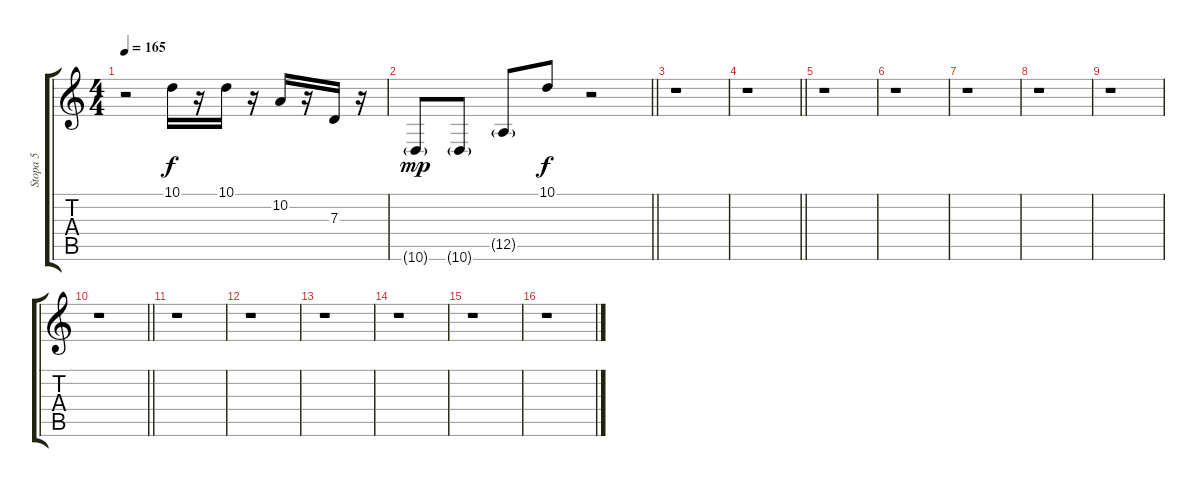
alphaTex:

\track ("Stopa 5" "Stopa 5") {instrument lead1square}
\staff {score tabs}
\tuning (E4 B3 G3 D3 A2 E2) {hide}
\ts (4 4)
\tempo 165
\clef g2
\ks c
r.2{dy f} 10.1.16 r.16 10.1.16 r.16 10.2.16 r.16 7.3.16 r.16 |
\barLineRight lightlight
10.6{g}.8{dy mp} 10.6{g}.8 12.5{g}.8 10.1.8{dy f} r.2 |
\section ("" "")
r.1 |
\barLineRight lightlight
r.1 |
r.1 |
r.1 |
r.1 |
r.1 |
r.1 |
\barLineRight lightlight
r.1 |
r.1 |
r.1 |
r.1 |
r.1 |
r.1 |
r.1
